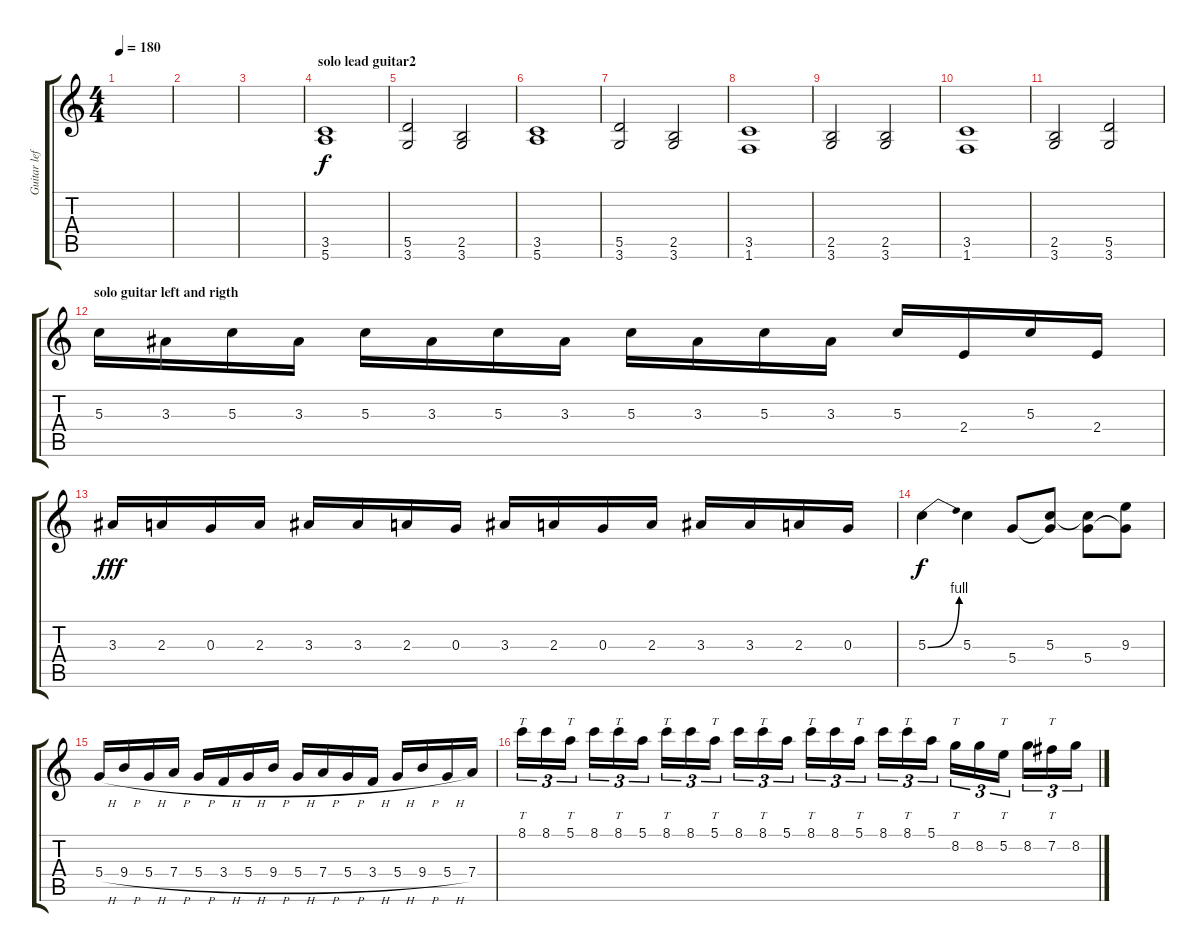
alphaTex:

\track ("Guitar left" "Guitar lef") {instrument distortionguitar}
\staff {score tabs}
\tuning (E4 B3 G3 D3 A2 E2) {hide}
\ts (4 4)
\tempo 180
\clef g2
\ks c
|
|
|
\section ("" "solo lead guitar2")
(3.5 5.6).1 |
(5.5 3.6).2 (2.5 3.6).2 |
(3.5 5.6).1 |
(5.5 3.6).2 (2.5 3.6).2 |
(3.5 1.6).1 |
(2.5 3.6).2 (2.5 3.6).2 |
(3.5 1.6).1 |
(2.5 3.6).2 (5.5 3.6).2 |
\section ("" "solo guitar left and rigth")
5.3.16 3.3.16 5.3.16 3.3.16 5.3.16 3.3.16 5.3.16 3.3.16 5.3.16 3.3.16 5.3.16 3.3.16 5.3.16 2.4.16 5.3.16 2.4.16 |
3.3.16{dy fff volume 16} 2.3.16 0.3.16 2.3.16 3.3.16 3.3.16 2.3.16 0.3.16 3.3.16 2.3.16 0.3.16 2.3.16 3.3.16 3.3.16 2.3.16 0.3.16 |
5.3{be (bend 0 0 60 4)}.4{dy f volume 14} 5.3.4 5.4.8 (5.3 5.4{t}).8 (5.3{t} 5.4).8 (9.3 5.4{t}).8 |
5.4{h}.16 9.4{h}.16 5.4{h}.16 7.4{h}.16 5.4{h}.16 3.4{h}.16 5.4{h}.16 9.4{h}.16 5.4{h}.16 7.4{h}.16 5.4{h}.16 3.4{h}.16 5.4{h}.16 9.4{h}.16 5.4{h}.16 7.4.16 |
8.1.16{tt tu (3 2)} 8.1.16{tu (3 2)} 5.1.16{tt tu (3 2)} 8.1.16{tu (3 2)} 8.1.16{tt tu (3 2)} 5.1.16{tu (3 2)} 8.1.16{tt tu (3 2)} 8.1.16{tu (3 2)} 5.1.16{tt tu (3 2)} 8.1.16{tu (3 2)} 8.1.16{tt tu (3 2)} 5.1.16{tu (3 2)} 8.1.16{tt tu (3 2)} 8.1.16{tu (3 2)} 5.1.16{tt tu (3 2)} 8.1.16{tu (3 2)} 8.1.16{tt tu (3 2)} 5.1.16{tu (3 2)} 8.2.16{tt tu (3 2)} 8.2.16{tu (3 2)} 5.2.16{tt tu (3 2)} 8.2.16{tu (3 2)} 7.2.16{tt tu (3 2)} 8.2.16{tu (3 2)}
